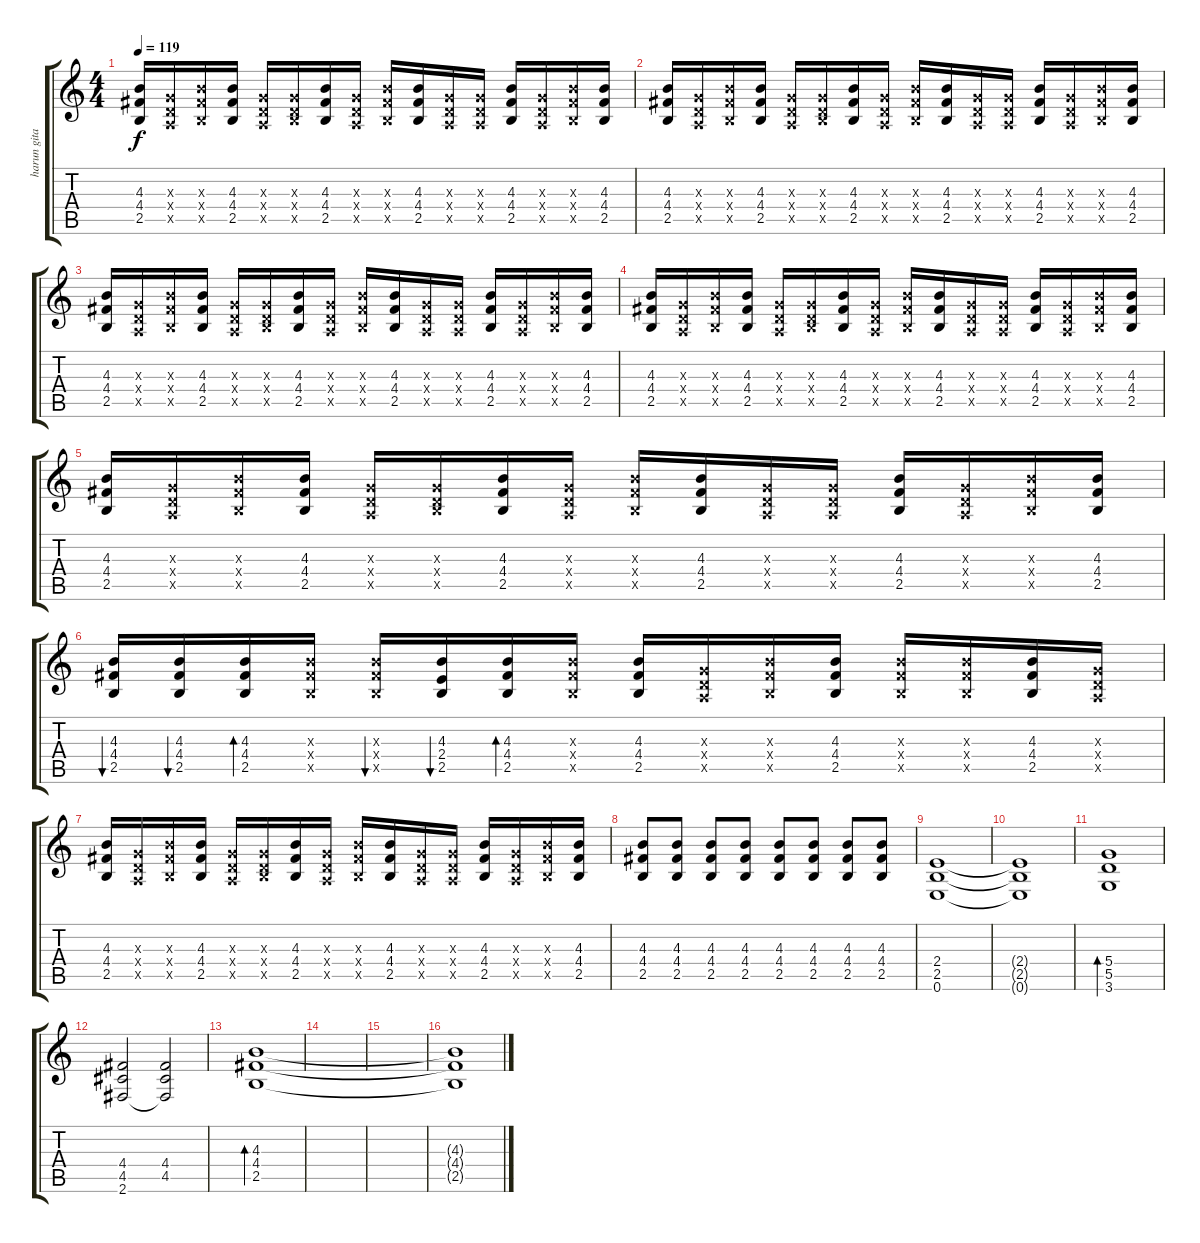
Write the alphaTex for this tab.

\track ("harun gitar " "harun gita") {instrument electricguitarclean}
\staff {score tabs}
\tuning (E4 B3 G3 D3 A2 E2) {hide}
\ts (4 4)
\tempo 119
\clef g2
\ks c
(4.3 4.4 2.5).16{dy f instrument distortionguitar} (0.3{x} 0.4{x} 0.5{x}).16 (4.3{x} 4.4{x} 2.5{x}).16 (4.3 4.4 2.5).16 (0.3{x} 0.4{x} 0.5{x}).16 (0.3{x} 0.4{x} 2.5{x}).16 (4.3 4.4 2.5).16 (0.3{x} 0.4{x} 0.5{x}).16 (4.3{x} 4.4{x} 2.5{x}).16 (4.3 4.4 2.5).16 (0.3{x} 0.4{x} 0.5{x}).16 (0.3{x} 0.4{x} 0.5{x}).16 (4.3 4.4 2.5).16 (0.3{x} 0.4{x} 0.5{x}).16 (4.3{x} 4.4{x} 2.5{x}).16 (4.3 4.4 2.5).16 |
(4.3 4.4 2.5).16 (0.3{x} 0.4{x} 0.5{x}).16 (4.3{x} 4.4{x} 2.5{x}).16 (4.3 4.4 2.5).16 (0.3{x} 0.4{x} 0.5{x}).16 (0.3{x} 0.4{x} 2.5{x}).16 (4.3 4.4 2.5).16 (0.3{x} 0.4{x} 0.5{x}).16 (4.3{x} 4.4{x} 2.5{x}).16 (4.3 4.4 2.5).16 (0.3{x} 0.4{x} 0.5{x}).16 (0.3{x} 0.4{x} 0.5{x}).16 (4.3 4.4 2.5).16 (0.3{x} 0.4{x} 0.5{x}).16 (4.3{x} 4.4{x} 2.5{x}).16 (4.3 4.4 2.5).16 |
(4.3 4.4 2.5).16 (0.3{x} 0.4{x} 0.5{x}).16 (4.3{x} 4.4{x} 2.5{x}).16 (4.3 4.4 2.5).16 (0.3{x} 0.4{x} 0.5{x}).16 (0.3{x} 0.4{x} 2.5{x}).16 (4.3 4.4 2.5).16 (0.3{x} 0.4{x} 0.5{x}).16 (4.3{x} 4.4{x} 2.5{x}).16 (4.3 4.4 2.5).16 (0.3{x} 0.4{x} 0.5{x}).16 (0.3{x} 0.4{x} 0.5{x}).16 (4.3 4.4 2.5).16 (0.3{x} 0.4{x} 0.5{x}).16 (4.3{x} 4.4{x} 2.5{x}).16 (4.3 4.4 2.5).16 |
(4.3 4.4 2.5).16 (0.3{x} 0.4{x} 0.5{x}).16 (4.3{x} 4.4{x} 2.5{x}).16 (4.3 4.4 2.5).16 (0.3{x} 0.4{x} 0.5{x}).16 (0.3{x} 0.4{x} 2.5{x}).16 (4.3 4.4 2.5).16 (0.3{x} 0.4{x} 0.5{x}).16 (4.3{x} 4.4{x} 2.5{x}).16 (4.3 4.4 2.5).16 (0.3{x} 0.4{x} 0.5{x}).16 (0.3{x} 0.4{x} 0.5{x}).16 (4.3 4.4 2.5).16 (0.3{x} 0.4{x} 0.5{x}).16 (4.3{x} 4.4{x} 2.5{x}).16 (4.3 4.4 2.5).16 |
(4.3 4.4 2.5).16 (0.3{x} 0.4{x} 0.5{x}).16 (4.3{x} 4.4{x} 2.5{x}).16 (4.3 4.4 2.5).16 (0.3{x} 0.4{x} 0.5{x}).16 (0.3{x} 0.4{x} 2.5{x}).16 (4.3 4.4 2.5).16 (0.3{x} 0.4{x} 0.5{x}).16 (4.3{x} 4.4{x} 2.5{x}).16 (4.3 4.4 2.5).16 (0.3{x} 0.4{x} 0.5{x}).16 (0.3{x} 0.4{x} 0.5{x}).16 (4.3 4.4 2.5).16 (0.3{x} 0.4{x} 0.5{x}).16 (4.3{x} 4.4{x} 2.5{x}).16 (4.3 4.4 2.5).16 |
(4.3 4.4 2.5).16{bu 60} (4.3 4.4 2.5).16{bu 60} (4.3 4.4 2.5).16{bd 60} (4.3{x} 4.4{x} 2.5{x}).16 (4.3{x} 4.4{x} 2.5{x}).16{bu 60} (4.3 2.4 2.5).16{bu 60} (4.3 4.4 2.5).16{bd 60} (4.3{x} 4.4{x} 2.5{x}).16 (4.3 4.4 2.5).16 (0.3{x} 0.4{x} 0.5{x}).16 (4.3{x} 4.4{x} 2.5{x}).16 (4.3 4.4 2.5).16 (4.3{x} 4.4{x} 2.5{x}).16 (4.3{x} 4.4{x} 2.5{x}).16 (4.3 4.4 2.5).16 (0.3{x} 0.4{x} 0.5{x}).16 |
(4.3 4.4 2.5).16 (0.3{x} 0.4{x} 0.5{x}).16 (4.3{x} 4.4{x} 2.5{x}).16 (4.3 4.4 2.5).16 (0.3{x} 0.4{x} 0.5{x}).16 (0.3{x} 0.4{x} 2.5{x}).16 (4.3 4.4 2.5).16 (0.3{x} 0.4{x} 0.5{x}).16 (4.3{x} 4.4{x} 2.5{x}).16 (4.3 4.4 2.5).16 (0.3{x} 0.4{x} 0.5{x}).16 (0.3{x} 0.4{x} 0.5{x}).16 (4.3 4.4 2.5).16 (0.3{x} 0.4{x} 0.5{x}).16 (4.3{x} 4.4{x} 2.5{x}).16 (4.3 4.4 2.5).16 |
(4.3 4.4 2.5).8 (4.3 4.4 2.5).8 (4.3 4.4 2.5).8 (4.3 4.4 2.5).8 (4.3 4.4 2.5).8 (4.3 4.4 2.5).8 (4.3 4.4 2.5).8 (4.3 4.4 2.5).8 |
(2.4 2.5 0.6).1{volume 9 instrument distortionguitar} |
(2.4{t} 2.5{t} 0.6{t}).1 |
(5.4 5.5 3.6).1{bd 240 volume 10 instrument electricguitarclean} |
(4.4 4.5 2.6).2{volume 8 instrument overdrivenguitar} (4.4 4.5 2.6{t}).2 |
(4.3 4.4 2.5).1{bd 480} |
|
|
(4.3{t} 4.4{t} 2.5{t}).1
